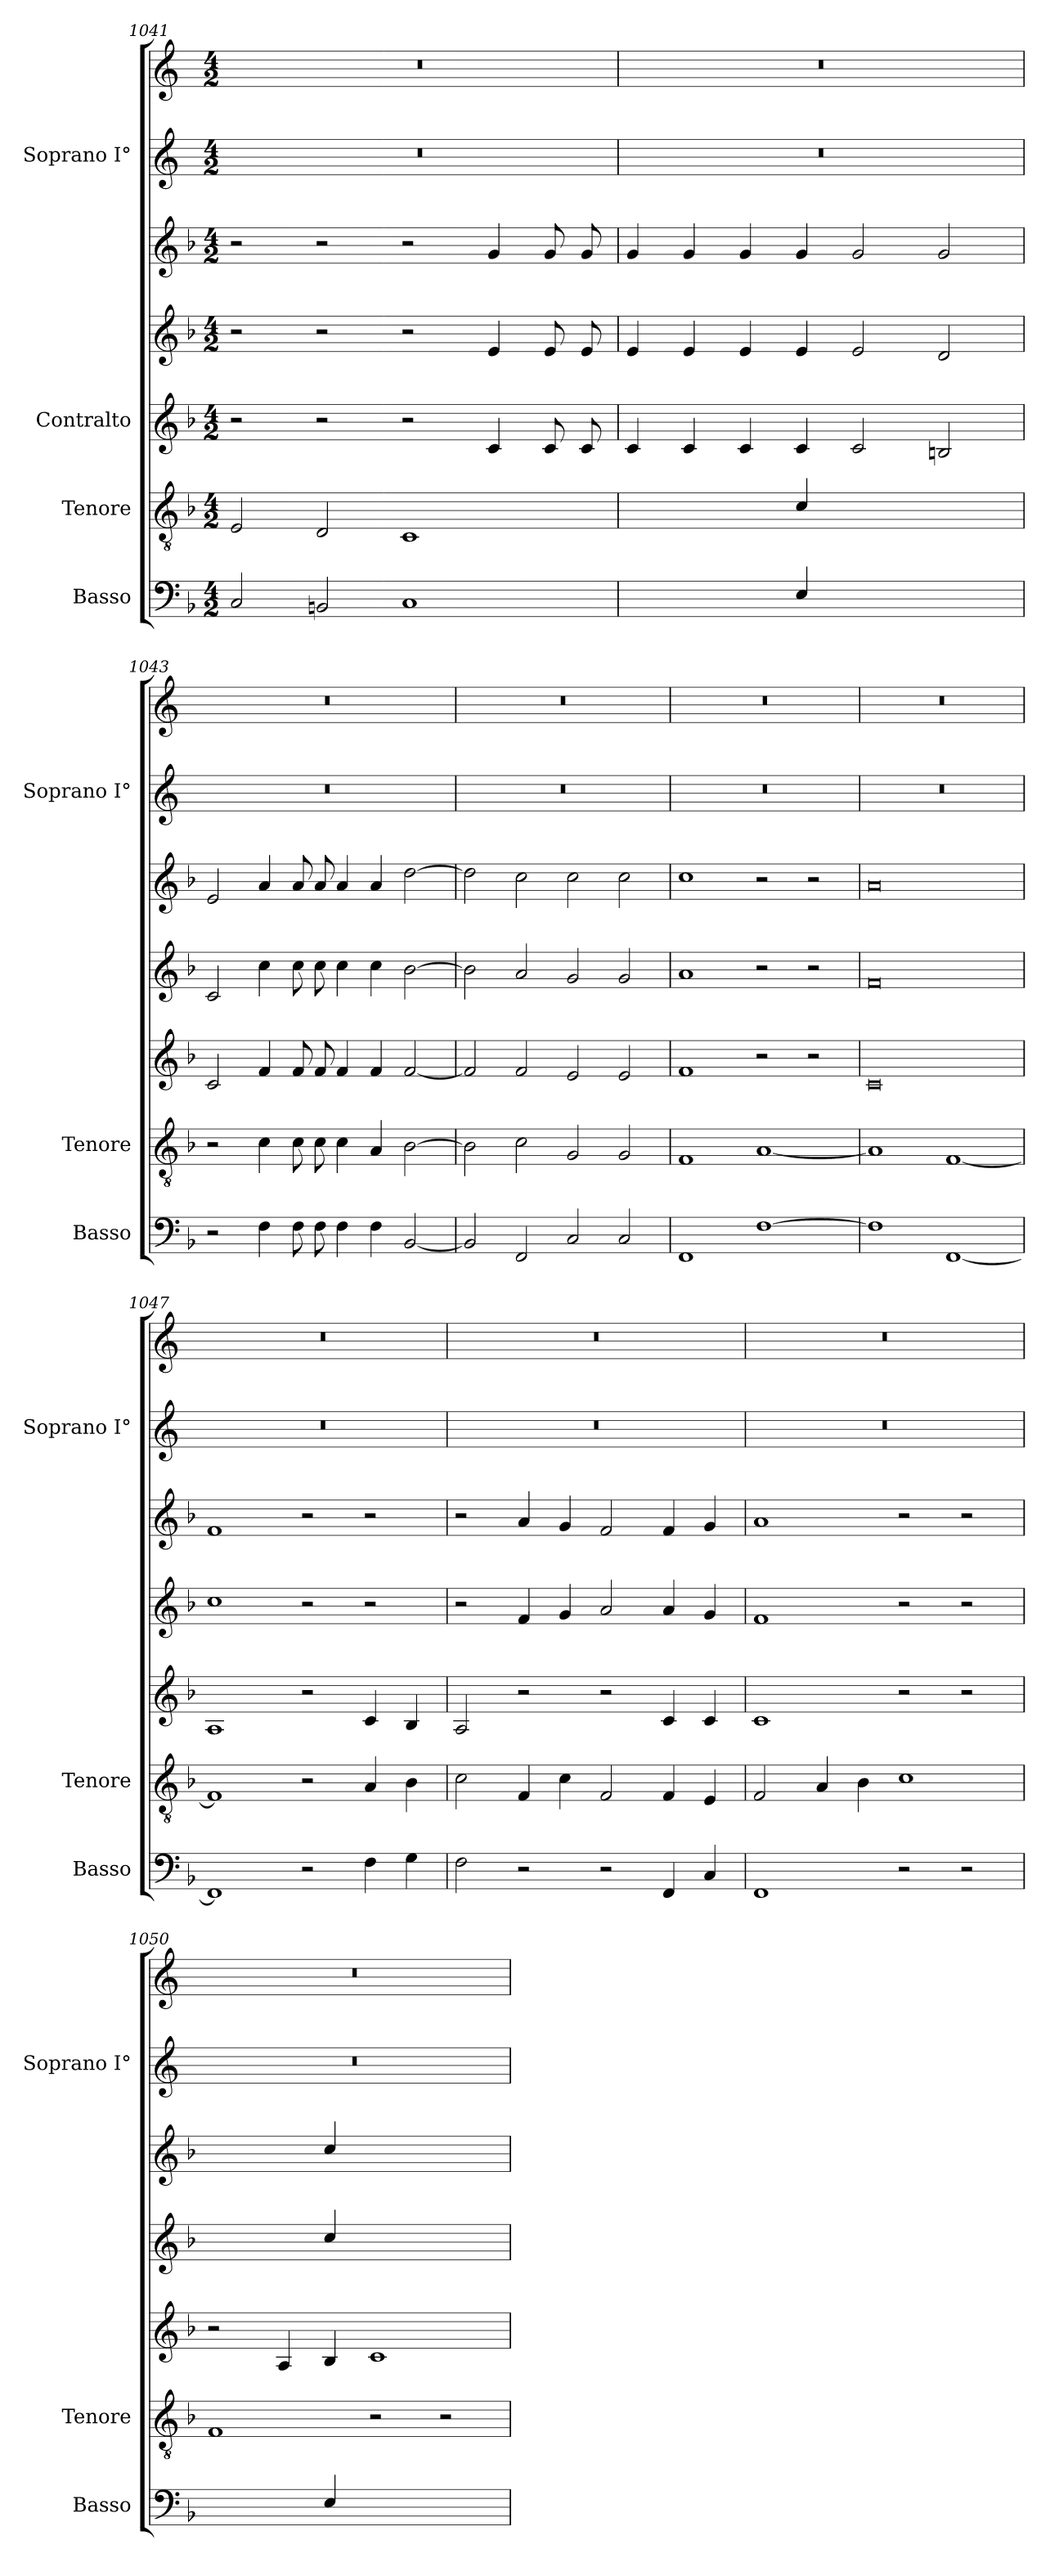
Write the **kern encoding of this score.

**kern	**kern	**kern	**kern	**kern	**kern	**kern
*part6	*part5	*part4	*part3	*part2	*part1	*part1
*staff7	*staff6	*staff5	*staff4	*staff3	*staff2	*staff1
*I"Basso	*I"Tenore	*I"Contralto	*	*	*I"Soprano I°	*
*I'Basso	*I'Tenore	*	*	*	*I'Soprano I°	*
*clefF4	*clefGv2	*clefG2	*clefG2	*clefG2	*clefG2	*clefG2
*k[b-]	*k[b-]	*k[b-]	*k[b-]	*k[b-]	*k[]	*k[]
*F:	*F:	*F:	*F:	*F:	*C:	*C:
*M4/2	*M4/2	*M4/2	*M4/2	*M4/2	*M4/2	*M4/2
=1041	=1041	=1041	=1041	=1041	=1041	=1041
2C/	2E/	2r	2r	2r	0r	0r
2BBn/	2D/	2r	2r	2r	.	.
1C	1C	2r	2r	2r	.	.
.	.	4c/	4e/	4g/	.	.
.	.	8c/	8e/	8g/	.	.
.	.	8c/	8e/	8g/	.	.
!!LO:LB:g=z
=1042	=1042	=1042	=1042	=1042	=1042	=1042
2.ryy	2.ryy	4c/	4e/	4g/	0r	0r
.	.	4c/	4e/	4g/	.	.
.	.	4c/	4e/	4g/	.	.
!LO:N:head=solid	!LO:N:head=solid	!	!	!	!	!
4E/	4c/	4c/	4e/	4g/	.	.
1ryy	1ryy	2c/	2e/	2g/	.	.
.	.	2Bn/	2d/	2g/	.	.
=1043	=1043	=1043	=1043	=1043	=1043	=1043
2r	2r	2c/	2c/	2e/	0r	0r
4F\	4c\	4f/	4cc\	4a/	.	.
8F\	8c\	8f/	8cc\	8a/	.	.
8F\	8c\	8f/	8cc\	8a/	.	.
4F\	4c\	4f/	4cc\	4a/	.	.
4F\	4A/	4f/	4cc\	4a/	.	.
[<2BB-/	[>2B-\	[<2f/	[>2b-\	[>2dd\	.	.
=1044	=1044	=1044	=1044	=1044	=1044	=1044
2BB-/]	2B-\]	2f/]	2b-\]	2dd\]	0r	0r
2FF/	2c\	2f/	2a/	2cc\	.	.
2C/	2G/	2e/	2g/	2cc\	.	.
2C/	2G/	2e/	2g/	2cc\	.	.
=1045	=1045	=1045	=1045	=1045	=1045	=1045
1FF	1F	1f	1a	1cc	0r	0r
[<1F	[<1A	2r	2r	2r	.	.
.	.	2r	2r	2r	.	.
!!LO:PB:g=z
=1046	=1046	=1046	=1046	=1046	=1046	=1046
1F]	1A]	0c	0f	0a	0r	0r
[<1FF	[<1F	.	.	.	.	.
=1047	=1047	=1047	=1047	=1047	=1047	=1047
1FF]	1F]	1A	1cc	1f	0r	0r
2r	2r	2r	2r	2r	.	.
4F\	4A/	4c/	2r	2r	.	.
4G\	4B-\	4B-/	.	.	.	.
=1048	=1048	=1048	=1048	=1048	=1048	=1048
2F\	2c\	2A/	2r	2r	0r	0r
2r	4F/	2r	4f/	4a/	.	.
.	4c\	.	4g/	4g/	.	.
2r	2F/	2r	2a/	2f/	.	.
4FF/	4F/	4c/	4a/	4f/	.	.
4C/	4E/	4c/	4g/	4g/	.	.
=1049	=1049	=1049	=1049	=1049	=1049	=1049
1FF	2F/	1c	1f	1a	0r	0r
.	4A/	.	.	.	.	.
.	4B-\	.	.	.	.	.
2r	1c	2r	2r	2r	.	.
2r	.	2r	2r	2r	.	.
=1050	=1050	=1050	=1050	=1050	=1050	=1050
2.ryy	1F	2r	2.ryy	2.ryy	0r	0r
.	.	4A/	.	.	.	.
!LO:N:head=solid	!	!	!LO:N:head=solid	!LO:N:head=solid	!	!
4E/	.	4B-/	4cc/	4cc/	.	.
1ryy	2r	1c	1ryy	1ryy	.	.
.	2r	.	.	.	.	.
=	=	=	=	=	=	=
*-	*-	*-	*-	*-	*-	*-
